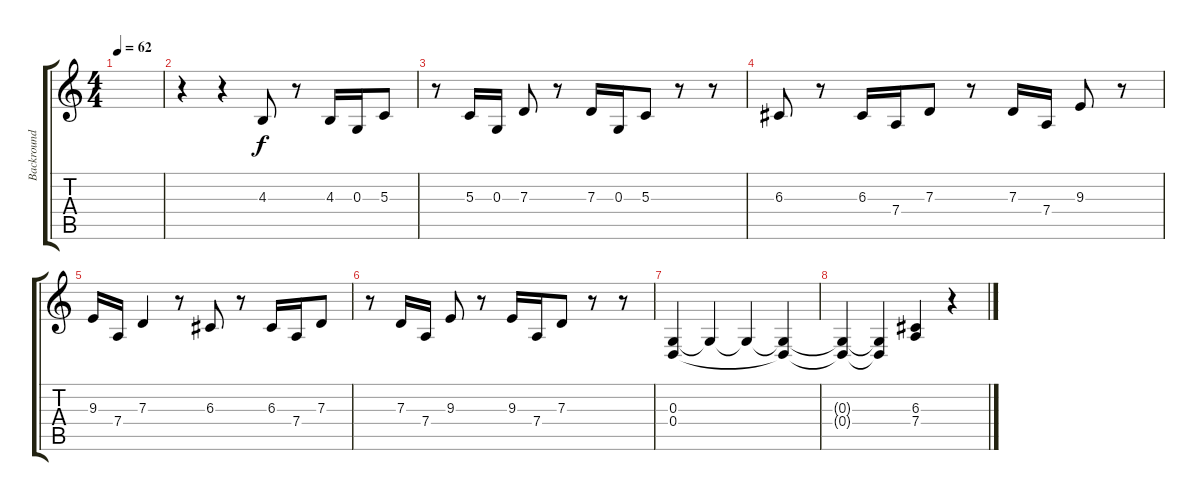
\track ("Backround vocals" "Backround ") {instrument voiceoohs}
\staff {score tabs}
\tuning (E4 B3 G3 D3 A2 E2) {hide}
\ts (4 4)
\tempo 62
\clef g2
\ks c
|
r.4 r.4 4.3.8 r.8 4.3.16 0.3.16 5.3.8 |
r.8 5.3.16 0.3.16 7.3.8 r.8 7.3.16 0.3.16 5.3.8 r.8 r.8 |
6.3.8 r.8 6.3.16 7.4.16 7.3.8 r.8 7.3.16 7.4.16 9.3.8 r.8 |
9.3.16 7.4.16 7.3.4 r.8 6.3.8 r.8 6.3.16 7.4.16 7.3.8 |
r.8 7.3.16 7.4.16 9.3.8 r.8 9.3.16 7.4.16 7.3.8 r.8 r.8 |
(0.3 0.4).4 0.3{t}.4 0.3{t}.4 (0.3{t} 0.4{t}).4 |
(0.3{t} 0.4{t}).4 (0.3{t} 0.4{t}).4 (6.3 7.4).4 r.4
